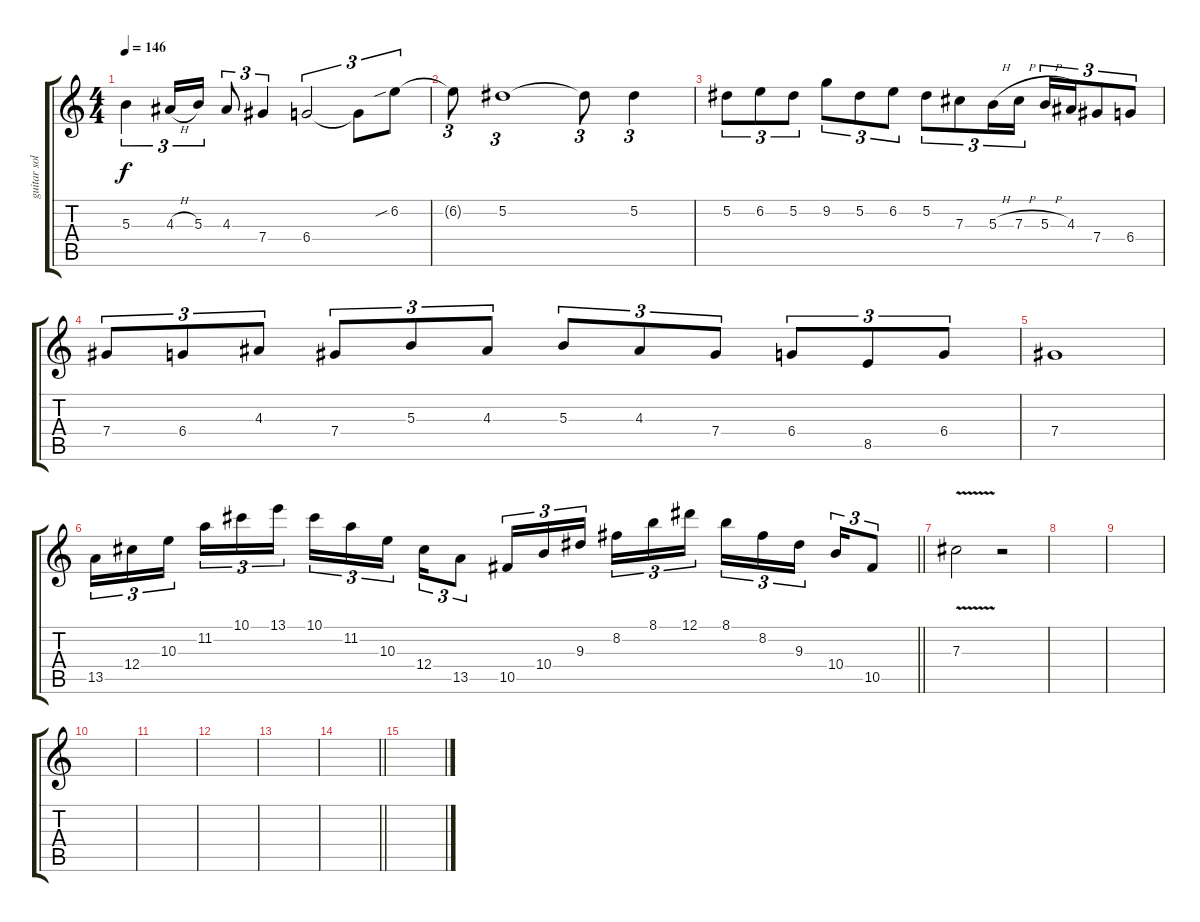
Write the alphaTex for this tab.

\track ("guitar solo" "guitar sol") {instrument overdrivenguitar}
\staff {score tabs}
\tuning (Eb4 Bb3 Gb3 Db3 Ab2 Eb2) {hide}
\ts (4 4)
\tempo 146
\clef g2
\ks c
5.3.4{tu (3 2) dy f} 4.3{h}.16{tu (3 2)} 5.3.16{tu (3 2)} 4.3.8{tu (3 2)} 7.4.4{tu (3 2)} 6.4.2{tu (3 2)} 6.4{t}.8{tu (3 2)} 6.2{sib}.8{tu (3 2)} |
6.2{t}.8{tu (3 2)} 5.2.1{tu (3 2)} 5.2{t}.8{tu (3 2)} 5.2.4{tu (3 2)} |
5.2.8{tu (3 2)} 6.2.8{tu (3 2)} 5.2.8{tu (3 2)} 9.2.8{tu (3 2)} 5.2.8{tu (3 2)} 6.2.8{tu (3 2)} 5.2.8{tu (3 2)} 7.3.8{tu (3 2)} 5.3{h}.16{tu (3 2)} 7.3{h}.16{tu (3 2)} 5.3{h}.16{tu (3 2)} 4.3.16{tu (3 2)} 7.4.8{tu (3 2)} 6.4.8{tu (3 2)} |
7.4.8{tu (3 2)} 6.4.8{tu (3 2)} 4.3.8{tu (3 2)} 7.4.8{tu (3 2)} 5.3.8{tu (3 2)} 4.3.8{tu (3 2)} 5.3.8{tu (3 2)} 4.3.8{tu (3 2)} 7.4.8{tu (3 2)} 6.4.8{tu (3 2)} 8.5.8{tu (3 2)} 6.4.8{tu (3 2)} |
7.4.1 |
\barLineRight lightlight
13.5.16{tu (3 2)} 12.4.16{tu (3 2)} 10.3.16{tu (3 2) beam splitsecondary} 11.2.16{tu (3 2)} 10.1.16{tu (3 2)} 13.1.16{tu (3 2)} 10.1.16{tu (3 2)} 11.2.16{tu (3 2)} 10.3.16{tu (3 2) beam splitsecondary} 12.4.16{tu (3 2)} 13.5.8{tu (3 2)} 10.5.16{tu (3 2)} 10.4.16{tu (3 2)} 9.3.16{tu (3 2) beam splitsecondary} 8.2.16{tu (3 2)} 8.1.16{tu (3 2)} 12.1.16{tu (3 2)} 8.1.16{tu (3 2)} 8.2.16{tu (3 2)} 9.3.16{tu (3 2) beam splitsecondary} 10.4.16{tu (3 2)} 10.5.8{tu (3 2)} |
\section ("" "")
7.3{v}.2 r.2 |
|
|
|
|
|
|
\barLineRight lightlight
|
\section ("" "")
